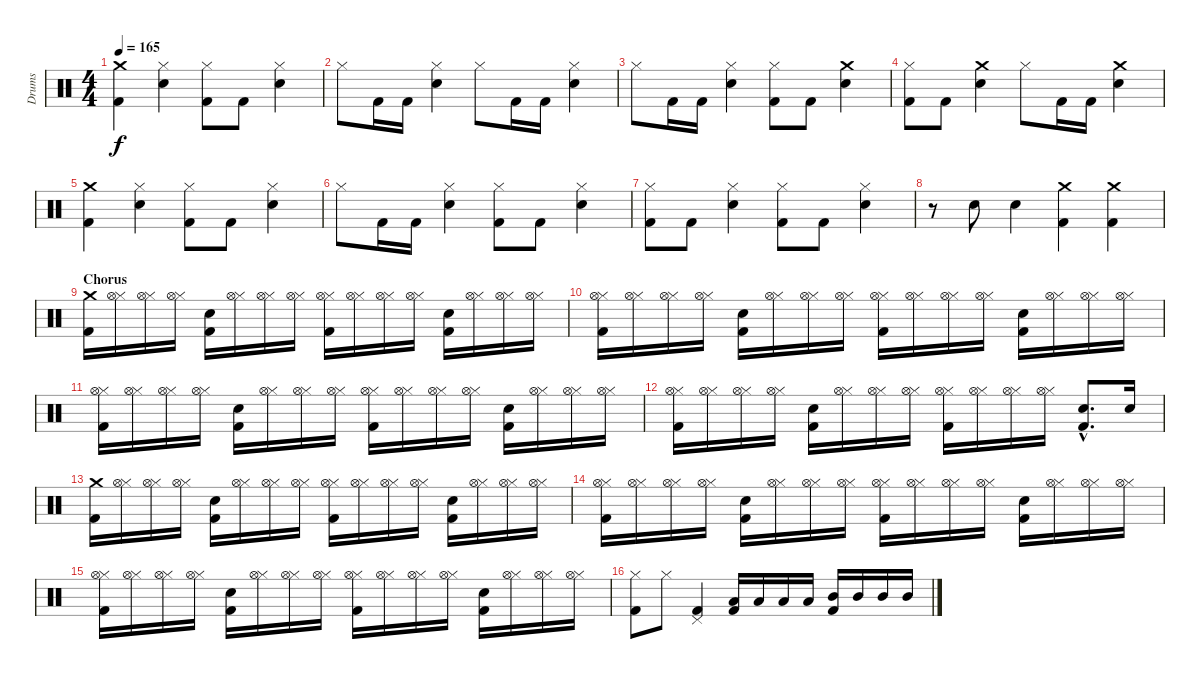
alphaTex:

\track ("Drums" "Drums") {instrument percussion}
\staff {score}
\articulation defaults
\ts (4 4)
\tempo 165
\clef neutral
\ks c
("Kick (hit) 2" "Crash medium (hit)").4{dy f} ("Hi-Hat (closed)" "Snare (hit) 2").4 ("Hi-Hat (closed)" "Kick (hit) 2").8 "Kick (hit) 2".8 ("Snare (hit) 2" "Hi-Hat (closed)").4 |
"Hi-Hat (closed)".8 "Kick (hit) 2".16 "Kick (hit) 2".16 ("Snare (hit) 2" "Hi-Hat (closed)").4 "Hi-Hat (closed)".8 "Kick (hit) 2".16 "Kick (hit) 2".16 ("Snare (hit) 2" "Hi-Hat (closed)").4 |
"Hi-Hat (closed)".8 "Kick (hit) 2".16 "Kick (hit) 2".16 ("Snare (hit) 2" "Hi-Hat (closed)").4 ("Hi-Hat (closed)" "Kick (hit) 2").8 "Kick (hit) 2".8 ("Crash medium (hit)" "Snare (hit) 2").4 |
("Hi-Hat (closed)" "Kick (hit) 2").8 "Kick (hit) 2".8 ("Crash medium (hit)" "Snare (hit) 2").4 "Hi-Hat (closed)".8 "Kick (hit) 2".16 "Kick (hit) 2".16 ("Crash medium (hit)" "Snare (hit) 2").4 |
("Kick (hit) 2" "Crash medium (hit)").4 ("Hi-Hat (closed)" "Snare (hit) 2").4 ("Kick (hit) 2" "Hi-Hat (closed)").8 "Kick (hit) 2".8 ("Snare (hit) 2" "Hi-Hat (closed)").4 |
"Hi-Hat (closed)".8 "Kick (hit) 2".16 "Kick (hit) 2".16 ("Snare (hit) 2" "Hi-Hat (closed)").4 ("Hi-Hat (closed)" "Kick (hit) 2").8 "Kick (hit) 2".8 ("Snare (hit) 2" "Hi-Hat (closed)").4 |
("Hi-Hat (closed)" "Kick (hit) 2").8 "Kick (hit) 2".8 ("Snare (hit) 2" "Hi-Hat (closed)").4 ("Hi-Hat (closed)" "Kick (hit) 2").8 "Kick (hit) 2".8 ("Snare (hit) 2" "Hi-Hat (closed)").4 |
r.8 "Snare (hit) 2".8 "Snare (hit) 2".4 ("Kick (hit) 2" "Crash medium (hit)").4 ("Kick (hit) 2" "Crash medium (hit)").4 |
\section ("" "Chorus")
("Crash medium (hit)" "Kick (hit) 2").16 ("Hi-Hat (closed)" "Hi-Hat (open)").16 ("Hi-Hat (closed)" "Hi-Hat (open)").16 ("Hi-Hat (closed)" "Hi-Hat (open)").16 ("Kick (hit) 2" "Snare (hit) 2").16 ("Hi-Hat (closed)" "Hi-Hat (open)").16 ("Hi-Hat (closed)" "Hi-Hat (open)").16 ("Hi-Hat (closed)" "Hi-Hat (open)").16 ("Kick (hit) 2" "Hi-Hat (closed)" "Hi-Hat (open)").16 ("Hi-Hat (closed)" "Hi-Hat (open)").16 ("Hi-Hat (closed)" "Hi-Hat (open)").16 ("Hi-Hat (closed)" "Hi-Hat (open)").16 ("Kick (hit) 2" "Snare (hit) 2").16 ("Hi-Hat (closed)" "Hi-Hat (open)").16 ("Hi-Hat (closed)" "Hi-Hat (open)").16 ("Hi-Hat (closed)" "Hi-Hat (open)").16 |
("Kick (hit) 2" "Hi-Hat (closed)" "Hi-Hat (open)").16 ("Hi-Hat (closed)" "Hi-Hat (open)").16 ("Hi-Hat (closed)" "Hi-Hat (open)").16 ("Hi-Hat (closed)" "Hi-Hat (open)").16 ("Kick (hit) 2" "Snare (hit) 2").16 ("Hi-Hat (closed)" "Hi-Hat (open)").16 ("Hi-Hat (closed)" "Hi-Hat (open)").16 ("Hi-Hat (closed)" "Hi-Hat (open)").16 ("Kick (hit) 2" "Hi-Hat (closed)" "Hi-Hat (open)").16 ("Hi-Hat (closed)" "Hi-Hat (open)").16 ("Hi-Hat (closed)" "Hi-Hat (open)").16 ("Hi-Hat (closed)" "Hi-Hat (open)").16 ("Kick (hit) 2" "Snare (hit) 2").16 ("Hi-Hat (closed)" "Hi-Hat (open)").16 ("Hi-Hat (closed)" "Hi-Hat (open)").16 ("Hi-Hat (closed)" "Hi-Hat (open)").16 |
("Kick (hit) 2" "Hi-Hat (closed)" "Hi-Hat (open)").16 ("Hi-Hat (closed)" "Hi-Hat (open)").16 ("Hi-Hat (closed)" "Hi-Hat (open)").16 ("Hi-Hat (closed)" "Hi-Hat (open)").16 ("Kick (hit) 2" "Snare (hit) 2").16 ("Hi-Hat (closed)" "Hi-Hat (open)").16 ("Hi-Hat (closed)" "Hi-Hat (open)").16 ("Hi-Hat (closed)" "Hi-Hat (open)").16 ("Kick (hit) 2" "Hi-Hat (closed)" "Hi-Hat (open)").16 ("Hi-Hat (closed)" "Hi-Hat (open)").16 ("Hi-Hat (closed)" "Hi-Hat (open)").16 ("Hi-Hat (closed)" "Hi-Hat (open)").16 ("Kick (hit) 2" "Snare (hit) 2").16 ("Hi-Hat (closed)" "Hi-Hat (open)").16 ("Hi-Hat (closed)" "Hi-Hat (open)").16 ("Hi-Hat (closed)" "Hi-Hat (open)").16 |
("Kick (hit) 2" "Hi-Hat (closed)" "Hi-Hat (open)").16 ("Hi-Hat (closed)" "Hi-Hat (open)").16 ("Hi-Hat (closed)" "Hi-Hat (open)").16 ("Hi-Hat (closed)" "Hi-Hat (open)").16 ("Kick (hit) 2" "Snare (hit) 2").16 ("Hi-Hat (closed)" "Hi-Hat (open)").16 ("Hi-Hat (closed)" "Hi-Hat (open)").16 ("Hi-Hat (closed)" "Hi-Hat (open)").16 ("Kick (hit) 2" "Hi-Hat (closed)" "Hi-Hat (open)").16 ("Hi-Hat (closed)" "Hi-Hat (open)").16 ("Hi-Hat (closed)" "Hi-Hat (open)").16 ("Hi-Hat (closed)" "Hi-Hat (open)").16 ("Kick (hit) 2"{hac} "Snare (hit) 2"{hac}).8{d} "Snare (hit) 2".16 |
("Crash medium (hit)" "Kick (hit) 2").16 ("Hi-Hat (closed)" "Hi-Hat (open)").16 ("Hi-Hat (closed)" "Hi-Hat (open)").16 ("Hi-Hat (closed)" "Hi-Hat (open)").16 ("Kick (hit) 2" "Snare (hit) 2").16 ("Hi-Hat (closed)" "Hi-Hat (open)").16 ("Hi-Hat (closed)" "Hi-Hat (open)").16 ("Hi-Hat (closed)" "Hi-Hat (open)").16 ("Kick (hit) 2" "Hi-Hat (closed)" "Hi-Hat (open)").16 ("Hi-Hat (closed)" "Hi-Hat (open)").16 ("Hi-Hat (closed)" "Hi-Hat (open)").16 ("Hi-Hat (closed)" "Hi-Hat (open)").16 ("Kick (hit) 2" "Snare (hit) 2").16 ("Hi-Hat (closed)" "Hi-Hat (open)").16 ("Hi-Hat (closed)" "Hi-Hat (open)").16 ("Hi-Hat (closed)" "Hi-Hat (open)").16 |
("Kick (hit) 2" "Hi-Hat (closed)" "Hi-Hat (open)").16 ("Hi-Hat (closed)" "Hi-Hat (open)").16 ("Hi-Hat (closed)" "Hi-Hat (open)").16 ("Hi-Hat (closed)" "Hi-Hat (open)").16 ("Kick (hit) 2" "Snare (hit) 2").16 ("Hi-Hat (closed)" "Hi-Hat (open)").16 ("Hi-Hat (closed)" "Hi-Hat (open)").16 ("Hi-Hat (closed)" "Hi-Hat (open)").16 ("Kick (hit) 2" "Hi-Hat (closed)" "Hi-Hat (open)").16 ("Hi-Hat (closed)" "Hi-Hat (open)").16 ("Hi-Hat (closed)" "Hi-Hat (open)").16 ("Hi-Hat (closed)" "Hi-Hat (open)").16 ("Kick (hit) 2" "Snare (hit) 2").16 ("Hi-Hat (closed)" "Hi-Hat (open)").16 ("Hi-Hat (closed)" "Hi-Hat (open)").16 ("Hi-Hat (closed)" "Hi-Hat (open)").16 |
("Kick (hit) 2" "Hi-Hat (closed)" "Hi-Hat (open)").16 ("Hi-Hat (closed)" "Hi-Hat (open)").16 ("Hi-Hat (closed)" "Hi-Hat (open)").16 ("Hi-Hat (closed)" "Hi-Hat (open)").16 ("Kick (hit) 2" "Snare (hit) 2").16 ("Hi-Hat (closed)" "Hi-Hat (open)").16 ("Hi-Hat (closed)" "Hi-Hat (open)").16 ("Hi-Hat (closed)" "Hi-Hat (open)").16 ("Kick (hit) 2" "Hi-Hat (closed)" "Hi-Hat (open)").16 ("Hi-Hat (closed)" "Hi-Hat (open)").16 ("Hi-Hat (closed)" "Hi-Hat (open)").16 ("Hi-Hat (closed)" "Hi-Hat (open)").16 ("Kick (hit) 2" "Snare (hit) 2").16 ("Hi-Hat (closed)" "Hi-Hat (open)").16 ("Hi-Hat (closed)" "Hi-Hat (open)").16 ("Hi-Hat (closed)" "Hi-Hat (open)").16 |
("Hi-Hat (closed)" "Kick (hit) 2").8 "Hi-Hat (closed)".8 ("Kick (hit) 2" "Pedal Hi-Hat (hit)").4 ("Low Tom (hit)" "Kick (hit) 2").16 "Low Tom (hit)".16 "Low Tom (hit)".16 "Low Tom (hit)".16 ("Mid Tom (hit)" "Kick (hit) 2").16 "Mid Tom (hit)".16 "Mid Tom (hit)".16 "Mid Tom (hit)".16
